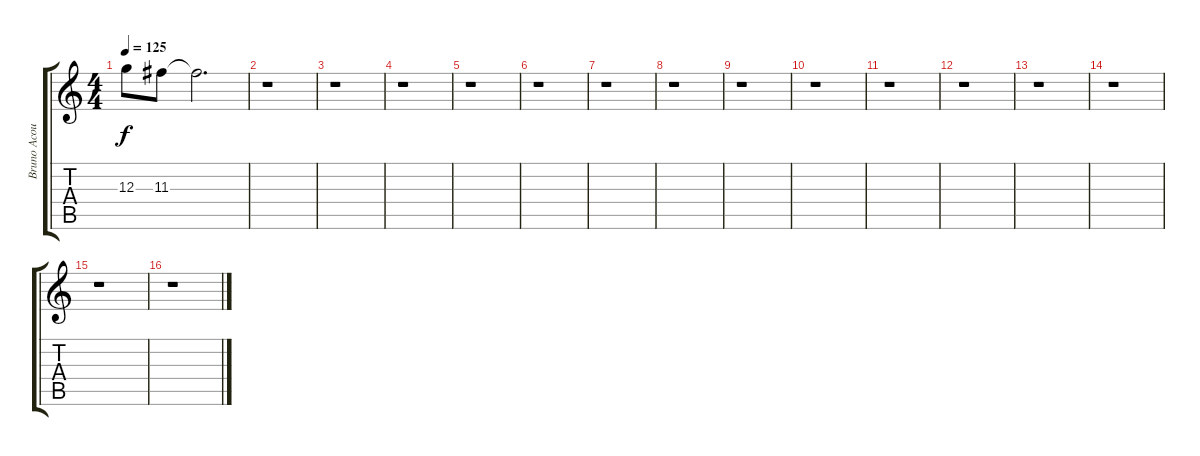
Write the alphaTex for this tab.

\track ("Bruno Acoustique" "Bruno Acou") {instrument acousticguitarsteel}
\staff {score tabs}
\tuning (E4 B3 G3 D3 A2 E2) {hide}
\ts (4 4)
\tempo 125
\clef g2
\ks c
12.3{t}.8{dy f} 11.3.8 11.3{t}.2{d} |
r.1 |
r.1 |
r.1 |
r.1 |
r.1 |
r.1 |
r.1 |
r.1 |
r.1 |
r.1 |
r.1 |
r.1 |
r.1 |
r.1 |
r.1
